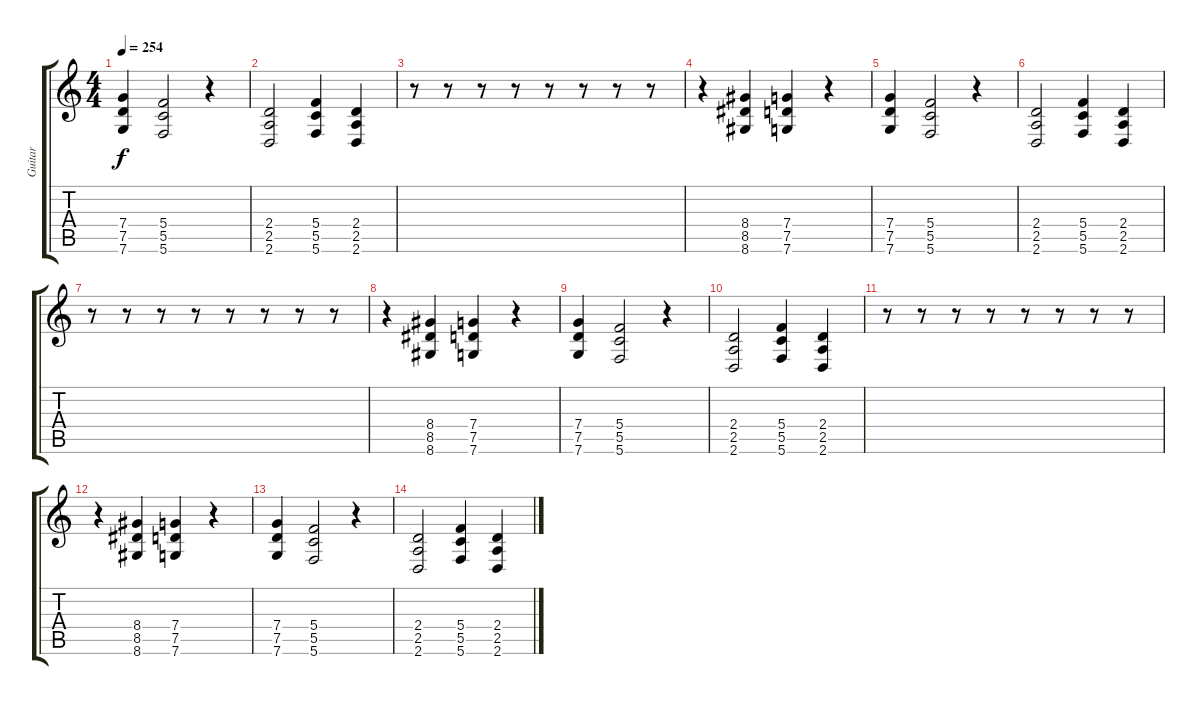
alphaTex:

\track ("Guitar" "Guitar") {instrument distortionguitar}
\staff {score tabs}
\tuning (D4 A3 F3 C3 G2 C2) {hide}
\ts (4 4)
\tempo 254
\clef g2
\ks c
(7.4 7.5 7.6).4{dy f} (5.4 5.5 5.6).2 r.4 |
(2.4 2.5 2.6).2 (5.4 5.5 5.6).4 (2.4 2.5 2.6).4 |
r.8 r.8 r.8 r.8 r.8 r.8 r.8 r.8 |
r.4 (8.4 8.5 8.6).4 (7.4 7.5 7.6).4 r.4 |
(7.4 7.5 7.6).4 (5.4 5.5 5.6).2 r.4 |
(2.4 2.5 2.6).2 (5.4 5.5 5.6).4 (2.4 2.5 2.6).4 |
r.8 r.8 r.8 r.8 r.8 r.8 r.8 r.8 |
r.4 (8.4 8.5 8.6).4 (7.4 7.5 7.6).4 r.4 |
(7.4 7.5 7.6).4 (5.4 5.5 5.6).2 r.4 |
(2.4 2.5 2.6).2 (5.4 5.5 5.6).4 (2.4 2.5 2.6).4 |
r.8 r.8 r.8 r.8 r.8 r.8 r.8 r.8 |
r.4 (8.4 8.5 8.6).4 (7.4 7.5 7.6).4 r.4 |
(7.4 7.5 7.6).4 (5.4 5.5 5.6).2 r.4 |
(2.4 2.5 2.6).2 (5.4 5.5 5.6).4 (2.4 2.5 2.6).4
